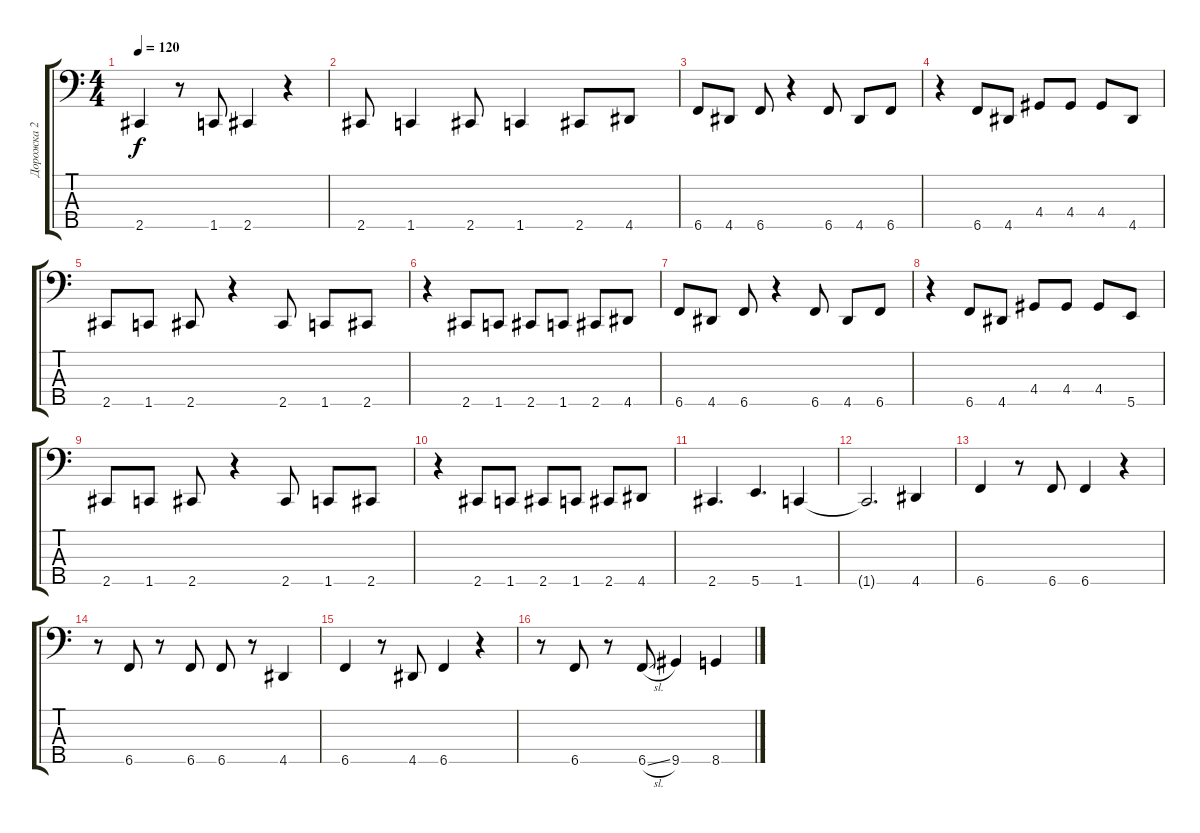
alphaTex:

\track ("Дорожка 2" "Дорожка 2") {instrument electricbassfinger}
\staff {score tabs}
\tuning (G2 D2 A1 E1 B0) {hide}
\ts (4 4)
\tempo 120
\clef f4
\ks c
2.5.4{dy f} r.8 1.5.8 2.5.4 r.4 |
2.5.8 1.5.4 2.5.8 1.5.4 2.5.8 4.5.8 |
6.5.8 4.5.8 6.5.8 r.4 6.5.8 4.5.8 6.5.8 |
r.4 6.5.8 4.5.8 4.4.8 4.4.8 4.4.8 4.5.8 |
2.5.8 1.5.8 2.5.8 r.4 2.5.8 1.5.8 2.5.8 |
r.4 2.5.8 1.5.8 2.5.8 1.5.8 2.5.8 4.5.8 |
6.5.8 4.5.8 6.5.8 r.4 6.5.8 4.5.8 6.5.8 |
r.4 6.5.8 4.5.8 4.4.8 4.4.8 4.4.8 5.5.8 |
2.5.8 1.5.8 2.5.8 r.4 2.5.8 1.5.8 2.5.8 |
r.4 2.5.8 1.5.8 2.5.8 1.5.8 2.5.8 4.5.8 |
2.5.4{d} 5.5.4{d} 1.5.4 |
1.5{t}.2{d} 4.5.4 |
6.5.4 r.8 6.5.8 6.5.4 r.4 |
r.8 6.5.8 r.8 6.5.8 6.5.8 r.8 4.5.4 |
6.5.4 r.8 4.5.8 6.5.4 r.4 |
r.8 6.5.8 r.8 6.5{sl}.8 9.5.4 8.5.4
